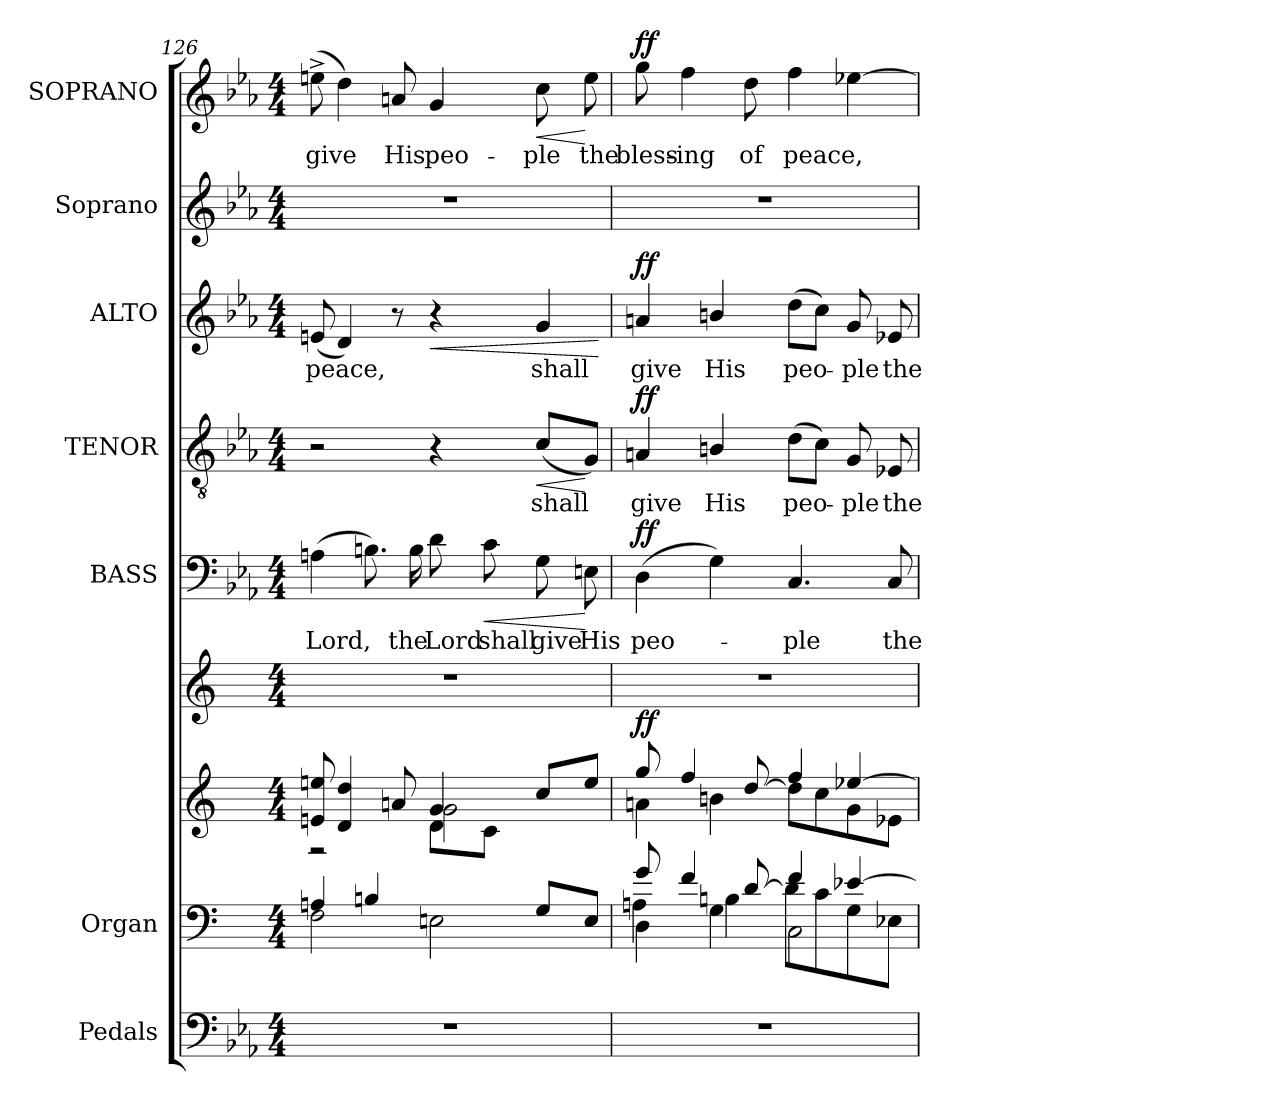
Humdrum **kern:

**kern	**kern	**kern	**kern	**dynam	**kern	**text	**dynam	**kern	**text	**dynam	**kern	**text	**dynam	**kern	**kern	**text	**dynam
*part7	*part6	*part6	*part6	*part6	*part5	*part5	*part5	*part4	*part4	*part4	*part3	*part3	*part3	*part2	*part1	*part1	*part1
*staff9	*staff8	*staff7	*staff6	*staff6/7/8	*staff5	*staff5	*staff5	*staff4	*staff4	*staff4	*staff3	*staff3	*staff3	*staff2	*staff1	*staff1	*staff1
*I"Pedals	*I"Organ	*	*	*	*I"BASS	*	*	*I"TENOR	*	*	*I"ALTO	*	*	*I"Soprano	*I"SOPRANO	*	*
*I'Ped.	*I'Org.	*	*	*	*I'B.	*	*	*I'T.	*	*	*I'A.	*	*	*I'S.	*I'S.	*	*
*clefF4	*clefF4	*clefG2	*clefG2	*	*clefF4	*	*	*clefGv2	*	*	*clefG2	*	*	*clefG2	*clefG2	*	*
*	*	*	*	*	*	*	*	*ITrd7c12	*	*	*	*	*	*	*	*	*
*k[b-e-a-]	*k[]	*k[]	*k[]	*	*k[b-e-a-]	*	*	*k[b-e-a-]	*	*	*k[b-e-a-]	*	*	*k[b-e-a-]	*k[b-e-a-]	*	*
*E-:	*C:	*C:	*C:	*	*E-:	*	*	*E-:	*	*	*E-:	*	*	*E-:	*E-:	*	*
*M4/4	*M4/4	*M4/4	*M4/4	*	*M4/4	*	*	*M4/4	*	*	*M4/4	*	*	*M4/4	*M4/4	*	*
=126	=126	=126	=126	=126	=126	=126	=126	=126	=126	=126	=126	=126	=126	=126	=126	=126	=126
*	*^	*^	*	*	*	*	*	*	*	*	*	*	*	*	*	*	*
*	*	*	*	*^	*	*	*	*	*	*	*	*	*	*	*	*	*	*	*
!	!	!	!	!	!	!	!	!	!LO:LY:b:color=#000000	!	!	!	!	!	!	!	!	!	!	!
!	!	!	!	!	!	!	!	!	!	!	!	!	!	!	!LO:LY:b:color=#000000	!	!	!	!	!
!	!	!	!	!	!	!	!	!	!	!	!	!	!	!	!	!	!	!	!LO:LY:b:color=#000000	!
1r	4Ani/	2Fi\	8eni/ 8eeni	2ryy	2r	1r	.	(4Ani\	Lord,	.	2r	.	.	(8eni/	peace,	.	1r	(8een^i\	give	.
.	.	.	4di/ 4ddi	.	.	.	.	.	.	.	.	.	.	4di/)	.	.	.	4ddi\)	.	.
.	4Bni/	.	.	.	.	.	.	8.Bni\)	.	.	.	.	.	.	.	.	.	.	.	.
!	!	!	!	!	!	!	!	!	!	!	!	!	!	!	!	!	!	!	!LO:LY:b:color=#000000	!
.	.	.	8ani/	.	.	.	.	.	.	.	.	.	.	8r	.	.	.	8ani/	His	.
!	!	!	!	!	!	!	!	!	!LO:LY:b:color=#000000	!	!	!	!	!	!	!	!	!	!	!
.	.	.	.	.	.	.	.	16Bi\	the	.	.	.	.	.	.	.	.	.	.	.
!	!	!	!	!	!	!	!	!	!LO:LY:b:color=#000000	!	!	!	!	!	!	!LO:HP:b	!	!	!	!
!	!	!	!	!	!	!	!	!	!	!	!	!	!	!	!	!	!	!	!LO:LY:b:color=#000000	!
.	4ryy	2Eni\	4gi/	2gi\	8di\L	.	.	8di\	Lord	.	4r	.	.	4r	.	<	.	4gi/	peo-	.
!	!	!	!	!	!	!	!	!	!LO:LY:b:color=#000000	!LO:HP:b	!	!	!	!	!	!	!	!	!	!
.	.	.	.	.	8ci\J	.	.	8ci\	shall	<	.	.	.	.	.	.	.	.	.	.
!	!	!	!	!	!	!	!	!	!LO:LY:b:color=#000000	!	!	!	!	!	!	!	!	!	!	!
!	!	!	!	!	!	!	!	!	!	!	!	!LO:LY:b:color=#000000	!LO:HP:b	!	!	!	!	!	!	!
!	!	!	!	!	!	!	!	!	!	!	!	!	!	!	!LO:LY:b:color=#000000	!	!	!	!	!
!	!	!	!	!	!	!	!	!	!	!	!	!	!	!	!	!	!	!	!LO:LY:b:color=#000000	!LO:HP:b
.	8Gi/L	.	8cci/L	.	4ryy	.	.	8Gi\	give	.	(8Ci/L	shall	<	4gi/	shall	.	.	8cci\	-ple	<
!	!	!	!	!	!	!	!	!	!LO:LY:b:color=#000000	!	!	!	!	!	!	!	!	!	!	!
!	!	!	!	!	!	!	!	!	!	!	!	!	!	!	!	!	!	!	!LO:LY:b:color=#000000	!
.	8Ei/J	.	8eei/J	.	.	.	.	8Eni\	His	[	8GGi/J)	.	[	.	.	.	.	8eei\	the	[
*	*v	*v	*	*	*	*	*	*	*	*	*	*	*	*	*	*	*	*	*	*
*	*	*v	*v	*v	*	*	*	*	*	*	*	*	*	*	*	*	*	*	*
.	.	.	.	.	.	.	.	.	.	.	.	.	[	.	.	.	.
=127	=127	=127	=127	=127	=127	=127	=127	=127	=127	=127	=127	=127	=127	=127	=127	=127	=127
*	*^	*^	*	*	*	*	*	*	*	*	*	*	*	*	*	*	*
*	*	*^	*	*	*	*	*	*	*	*	*	*	*	*	*	*	*	*	*
!	!	!	!	!	!	!	!	!	!LO:LY:b:color=#000000	!	!	!	!	!	!	!	!	!	!	!
!	!	!	!	!	!	!	!	!	!	!	!	!LO:LY:b:color=#000000	!	!	!	!	!	!	!	!
!	!	!	!	!	!	!	!	!	!	!	!	!	!	!	!LO:LY:b:color=#000000	!	!	!	!	!
!	!	!	!	!	!	!	!	!	!	!	!	!	!	!	!	!	!	!	!LO:LY:b:color=#000000	!
1r	8gi/	4Di\	4Ani\	8ggi/	4ani\	1r	ff	(4Di\	peo-	ff	4AAni/	give	ff	4ani/	give	ff	1r	8ggi\	bless-	ff
!	!	!	!	!	!	!	!	!	!	!	!	!	!	!	!	!	!	!	!LO:LY:b:color=#000000	!
.	4fi/	.	.	4ffi/	.	.	.	.	.	.	.	.	.	.	.	.	.	4ffi\	-ing	.
!	!	!	!	!	!	!	!	!	!	!	!	!LO:LY:b:color=#000000	!	!	!	!	!	!	!	!
!	!	!	!	!	!	!	!	!	!	!	!	!	!	!	!LO:LY:b:color=#000000	!	!	!	!	!
.	.	4Gi\	4Bni\	.	4bni\	.	.	4Gi\)	.	.	4BBni/	His	.	4bni/	His	.	.	.	.	.
!	!	!	!	!	!	!	!	!	!	!	!	!	!	!	!	!	!	!	!LO:LY:b:color=#000000	!
.	[8di/	.	.	[8ddi/	.	.	.	.	.	.	.	.	.	.	.	.	.	8ddi\	of	.
!	!	!	!	!	!	!	!	!	!LO:LY:b:color=#000000	!	!	!	!	!	!	!	!	!	!	!
!	!	!	!	!	!	!	!	!	!	!	!	!LO:LY:b:color=#000000	!	!	!	!	!	!	!	!
!	!	!	!	!	!	!	!	!	!	!	!	!	!	!	!LO:LY:b:color=#000000	!	!	!	!	!
!	!	!	!	!	!	!	!	!	!	!	!	!	!	!	!	!	!	!	!LO:LY:b:color=#000000	!
.	4fi/	2Ci\	8di\L]	4ffi/	8ddi\L]	.	.	4.Ci/	-ple	.	(8Di\L	peo-	.	(8ddi\L	peo-	.	.	4ffi\	peace,	.
.	.	.	8ci\	.	8cci\	.	.	.	.	.	8Ci\J)	.	.	8cci\J)	.	.	.	.	.	.
!	!	!	!	!	!	!	!	!	!	!	!	!LO:LY:b:color=#000000	!	!	!	!	!	!	!	!
!	!	!	!	!	!	!	!	!	!	!	!	!	!	!	!LO:LY:b:color=#000000	!	!	!	!	!
.	[4e-Xi/	.	8Gi\	[4ee-Xi/	8gi\	.	.	.	.	.	8GGi/	-ple	.	8gi/	-ple	.	.	[4ee-Xi\	.	.
!	!	!	!	!	!	!	!	!	!LO:LY:b:color=#000000	!	!	!	!	!	!	!	!	!	!	!
!	!	!	!	!	!	!	!	!	!	!	!	!LO:LY:b:color=#000000	!	!	!	!	!	!	!	!
!	!	!	!	!	!	!	!	!	!	!	!	!	!	!	!LO:LY:b:color=#000000	!	!	!	!	!
.	.	.	8E-Xi\J	.	8e-Xi\J	.	.	8Ci/	the	.	8EE-Xi/	the	.	8e-Xi/	the	.	.	.	.	.
*	*v	*v	*v	*	*	*	*	*	*	*	*	*	*	*	*	*	*	*	*	*
*	*	*v	*v	*	*	*	*	*	*	*	*	*	*	*	*	*	*	*
=	=	=	=	=	=	=	=	=	=	=	=	=	=	=	=	=	=
*-	*-	*-	*-	*-	*-	*-	*-	*-	*-	*-	*-	*-	*-	*-	*-	*-	*-
